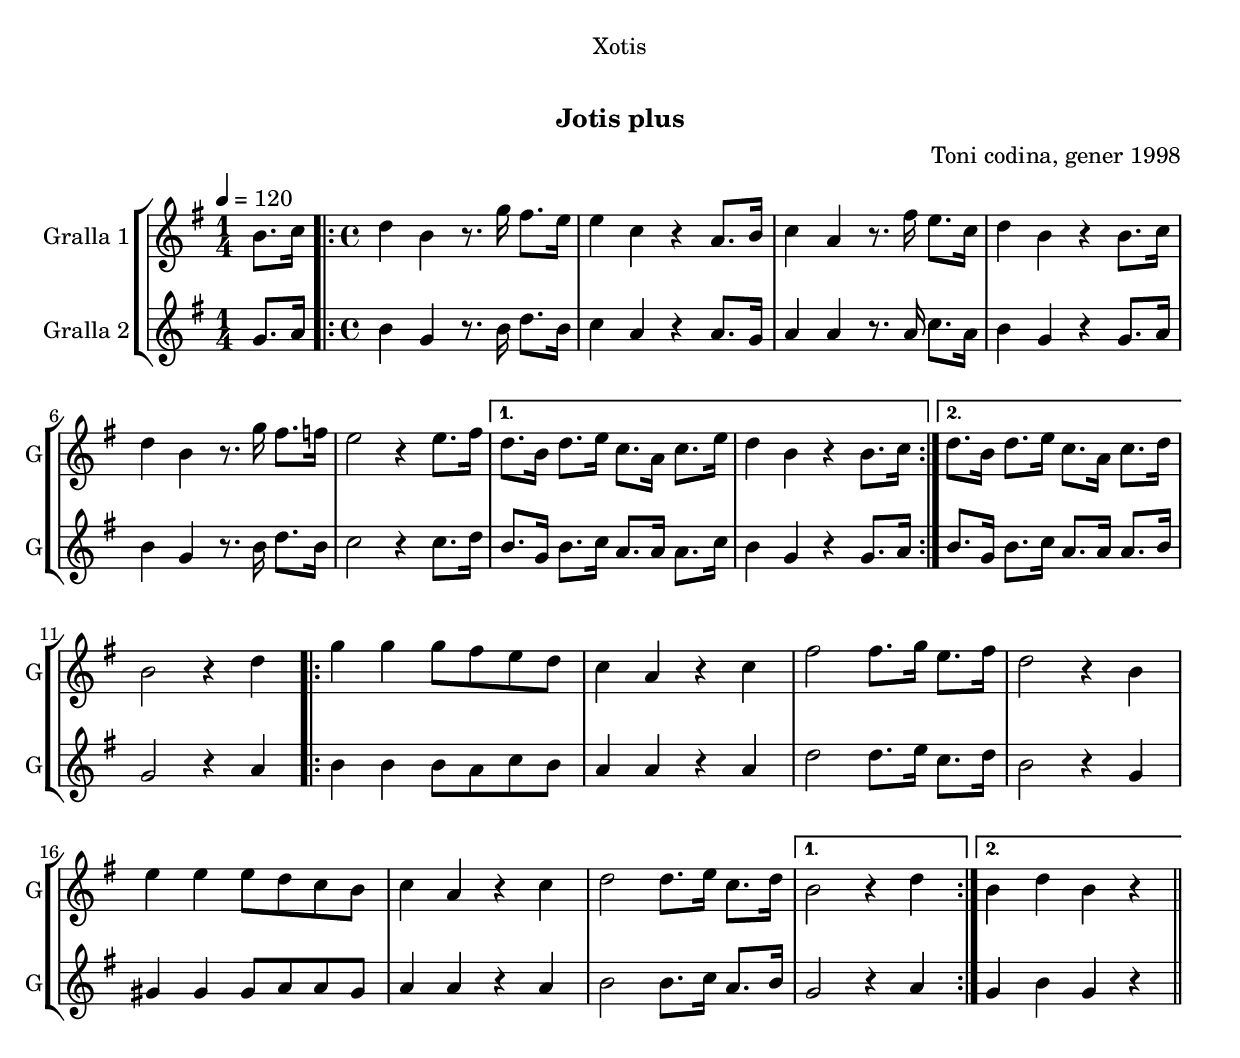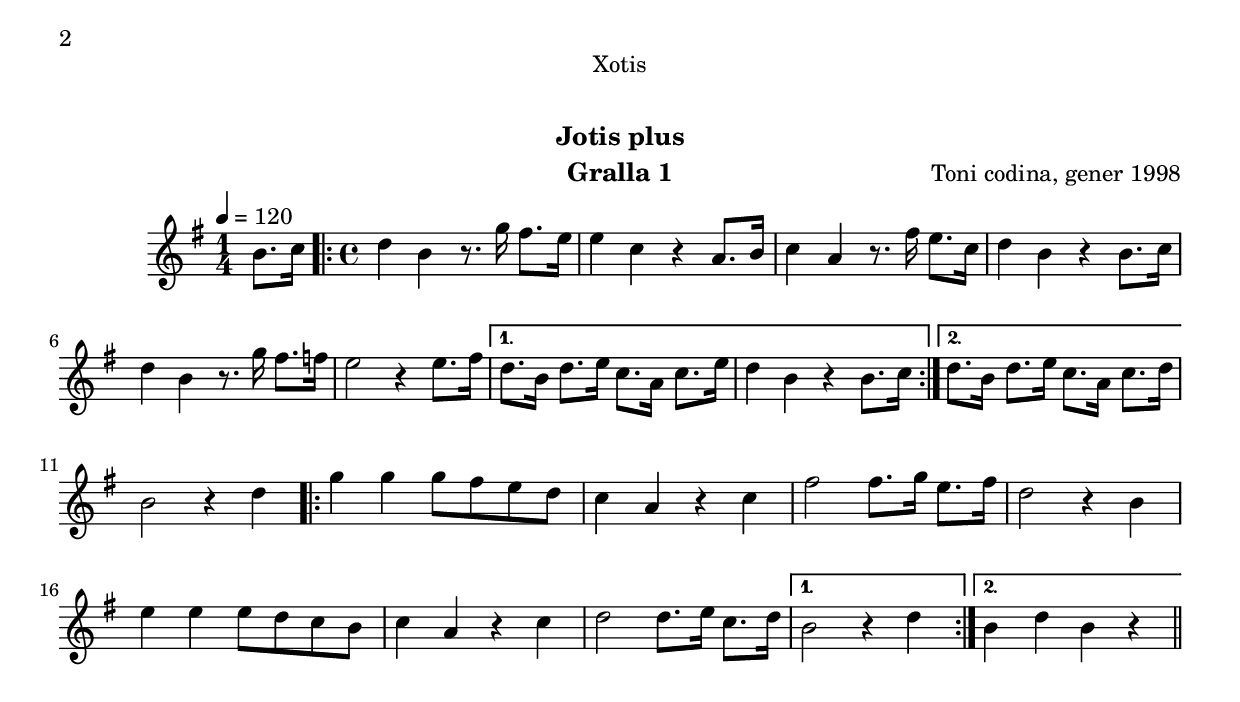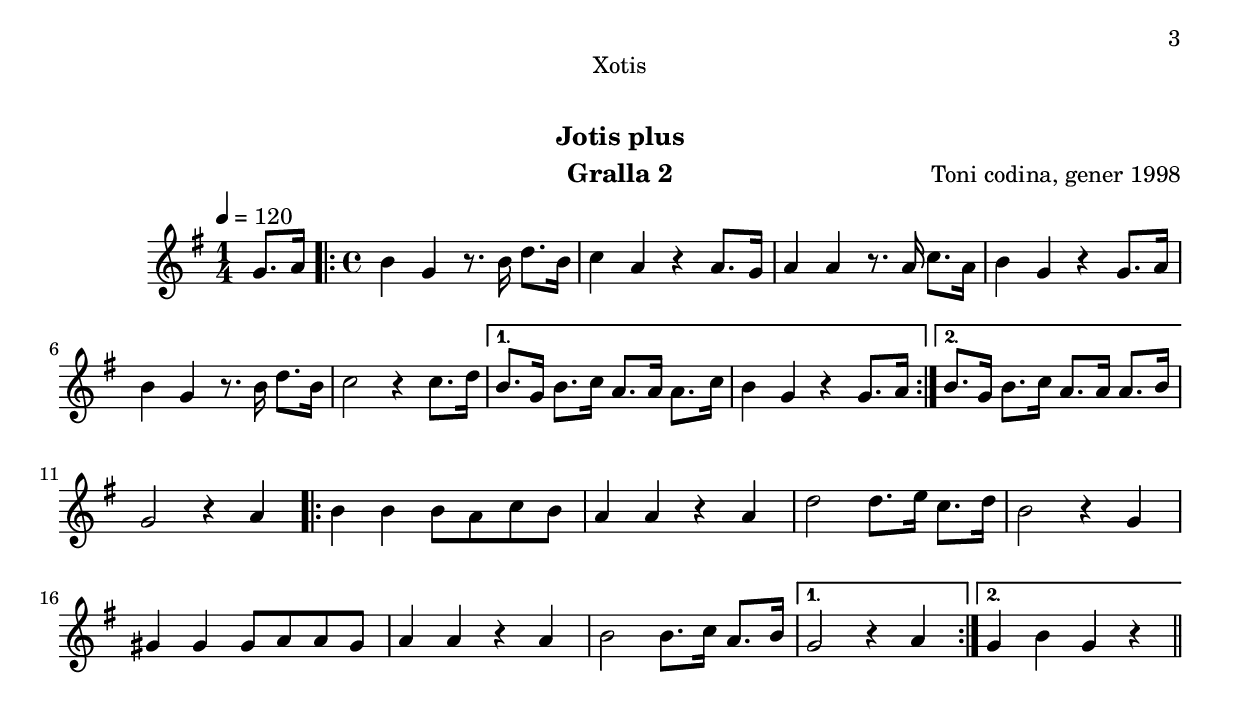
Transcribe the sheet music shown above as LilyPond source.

\version "2.22.1"

\header {
  dedication="Xotis"
  title="  "
  subtitle="Jotis plus"
  subsubtitle=""
  poet=""
  meter=""
  piece=""
  composer="Toni codina, gener 1998"
  arranger=""
  opus=""
  instrument=""
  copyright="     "
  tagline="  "
}

liniaroAa =
\relative b'
{
  \tempo 4=120
  \clef treble
  \key g \major
  \time 1/4
  b8. c16  |
  \time 4/4   \repeat volta 2 { d4 b r8. g'16 fis8. e16  |
  e4 c r a8. b16  |
  c4 a r8. fis'16 e8. c16  |
  %05
  d4 b r b8. c16  |
  d4 b r8. g'16 fis8. f16  |
  e2 r4 e8. fis16 }
  \alternative { { d8. b16 d8. e16 c8. a16 c8. e16  |
  d4 b r b8. c16 }
  %10
  { d8. b16 d8. e16 c8. a16 c8. d16 } }
  b2 r4 d  |
  \repeat volta 2 { g4 g g8 fis e d  |
  c4 a r c  |
  fis2 fis8. g16 e8. fis16  |
  %15
  d2 r4 b  |
  e4 e e8 d c b  |
  c4 a r c  |
  d2 d8. e16 c8. d16 }
  \alternative { { b2 r4 d }
  %20
  { b4 d b r } } \bar "||"
}

liniaroAb =
\relative g'
{
  \tempo 4=120
  \clef treble
  \key g \major
  \time 1/4
  g8. a16  |
  \time 4/4   \repeat volta 2 { b4 g r8. b16 d8. b16  |
  c4 a r a8. g16  |
  a4 a r8. a16 c8. a16  |
  %05
  b4 g r g8. a16  |
  b4 g r8. b16 d8. b16  |
  c2 r4 c8. d16 }
  \alternative { { b8. g16 b8. c16 a8. a16 a8. c16  |
  b4 g r g8. a16 }
  %10
  { b8. g16 b8. c16 a8. a16 a8. b16 } }
  g2 r4 a  |
  \repeat volta 2 { b4 b b8 a c b  |
  a4 a r a  |
  d2 d8. e16 c8. d16  |
  %15
  b2 r4 g  |
  gis4 gis gis8 a a gis  |
  a4 a r a  |
  b2 b8. c16 a8. b16 }
  \alternative { { g2 r4 a }
  %20
  { g4 b g r } } \bar "||"
}

\bookpart {
  \score {
    \new StaffGroup {
      \override Score.RehearsalMark #'self-alignment-X = #LEFT
      <<
        \new Staff \with {instrumentName = #"Gralla 1" shortInstrumentName = #"G"} \liniaroAa
        \new Staff \with {instrumentName = #"Gralla 2" shortInstrumentName = #"G"} \liniaroAb
      >>
    }
    \layout {}
  }
  \score { \unfoldRepeats
    \new StaffGroup {
      \override Score.RehearsalMark #'self-alignment-X = #LEFT
      <<
        \new Staff \with {instrumentName = #"Gralla 1" shortInstrumentName = #"G"} \liniaroAa
        \new Staff \with {instrumentName = #"Gralla 2" shortInstrumentName = #"G"} \liniaroAb
      >>
    }
    \midi {}
  }
}

\bookpart {
  \header {instrument="Gralla 1"}
  \score {
    \new StaffGroup {
      \override Score.RehearsalMark #'self-alignment-X = #LEFT
      <<
        \new Staff \liniaroAa
      >>
    }
    \layout {}
  }
  \score { \unfoldRepeats
    \new StaffGroup {
      \override Score.RehearsalMark #'self-alignment-X = #LEFT
      <<
        \new Staff \liniaroAa
      >>
    }
    \midi {}
  }
}

\bookpart {
  \header {instrument="Gralla 2"}
  \score {
    \new StaffGroup {
      \override Score.RehearsalMark #'self-alignment-X = #LEFT
      <<
        \new Staff \liniaroAb
      >>
    }
    \layout {}
  }
  \score { \unfoldRepeats
    \new StaffGroup {
      \override Score.RehearsalMark #'self-alignment-X = #LEFT
      <<
        \new Staff \liniaroAb
      >>
    }
    \midi {}
  }
}

